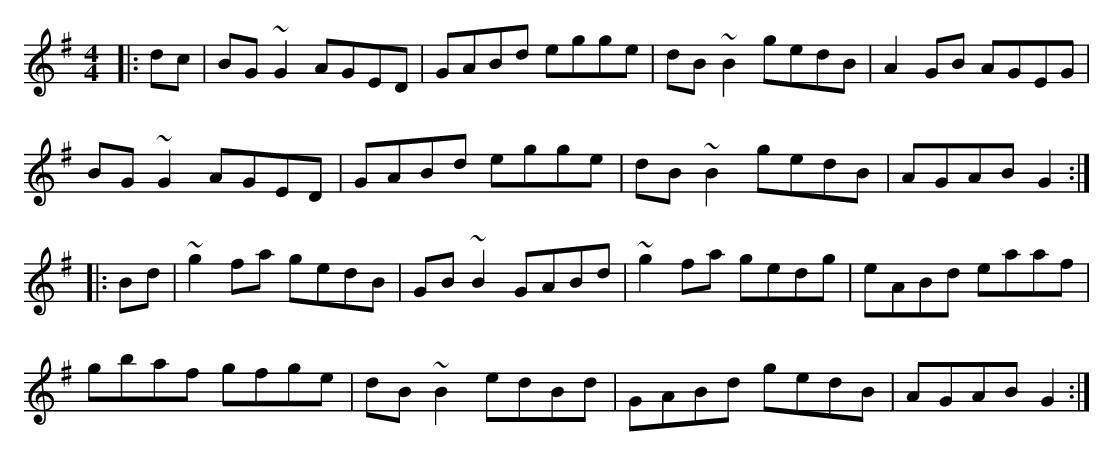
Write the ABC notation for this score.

X:1
M:4/4
K:G
|:dc|BG ~G2 AGED|GABd egge|dB ~B2 gedB|A2 GB AGEG|
BG ~G2 AGED|GABd egge|dB ~B2 gedB|AGAB G2:|
|:Bd|~g2 fa gedB|GB ~B2 GABd|~g2 fa gedg|eABd eaaf|
gbaf gfge|dB ~B2 edBd|GABd gedB|AGAB G2:|
